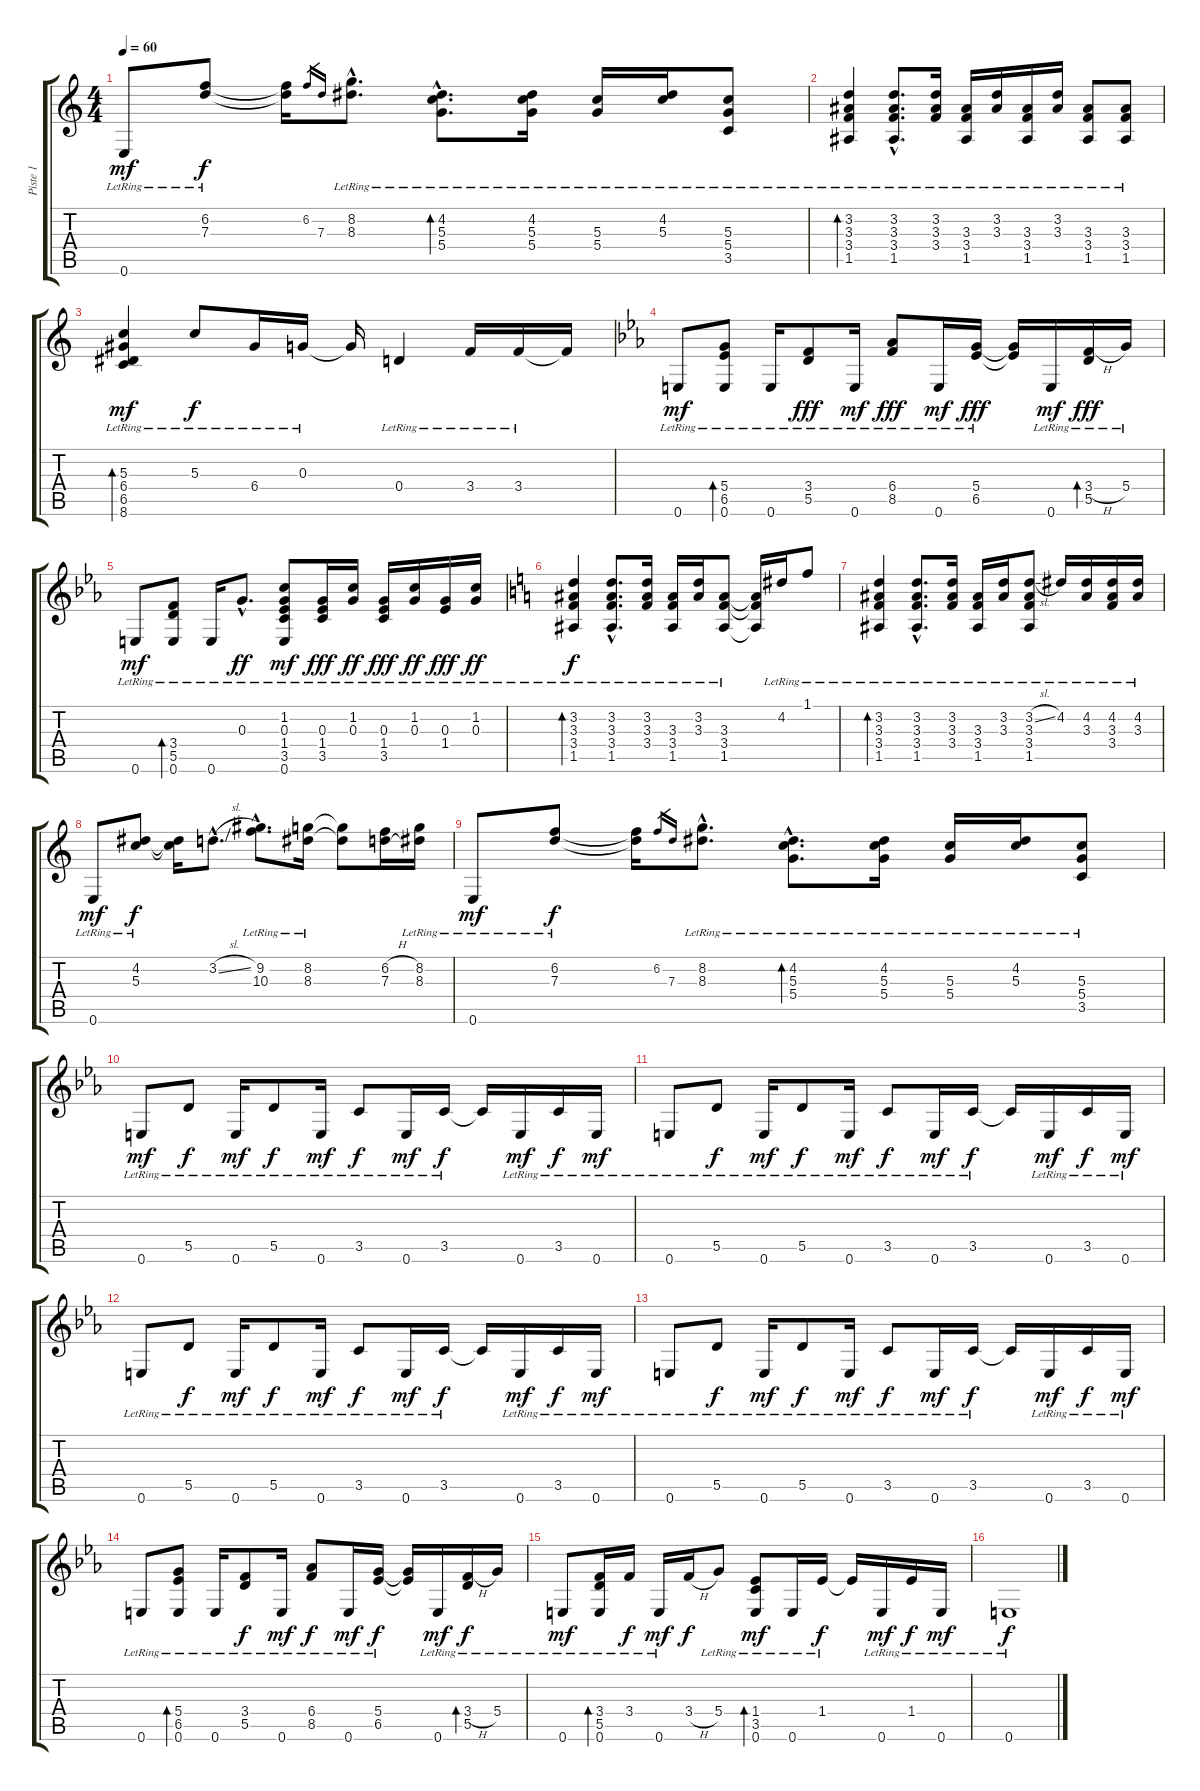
\track ("Piste 1" "Piste 1") {instrument acousticguitarsteel}
\staff {score tabs}
\tuning (E4 B3 G3 D3 A2 E2) {hide}
\ts (4 4)
\tempo 60
\clef g2
\ks c
0.6{lr}.8{dy mf} (6.2{lr} 7.3{lr}).8{dy f} (6.2{t} 7.3{t}).16 6.2.16{gr} 7.3.16{gr} (8.2{hac lr} 8.3{hac lr}).8{d} (4.2{hac lr} 5.3{hac lr} 5.4{hac lr}).8{d bd 120} (4.2{lr} 5.3{lr} 5.4{lr}).16 (5.3{lr} 5.4{lr}).16 (4.2{lr} 5.3{lr}).16 (5.3{lr} 5.4{lr} 3.5{lr}).8 |
(3.2{lr} 3.3{lr} 3.4{lr} 1.5{lr}).4{bd 120} (3.2{hac lr} 3.3{hac lr} 3.4{hac lr} 1.5{hac lr}).8{d} (3.2{lr} 3.3{lr} 3.4{lr}).16 (3.3{lr} 3.4{lr} 1.5{lr}).16 (3.2{lr} 3.3{lr}).16 (3.3{lr} 3.4{lr} 1.5{lr}).16 (3.2{lr} 3.3{lr}).16 (3.3{lr} 3.4{lr} 1.5{lr}).8 (3.3{lr} 3.4{lr} 1.5{lr}).8 |
(5.3{lr} 6.4{lr} 6.5{lr} 8.6{lr}).4{bd 120 dy mf} 5.3{lr}.8{dy f} 6.4{lr}.16 0.3{lr}.16 0.3{t}.16 0.4{lr}.4 3.4{lr}.16 3.4{lr}.16 3.4{t}.16 |
\ks eb
0.6{lr}.8{dy mf} (5.4{lr} 6.5{lr} 0.6{lr}).8{bd 480} 0.6{lr}.16 (3.4{lr} 5.5{lr}).8{dy fff} 0.6{lr}.16{dy mf} (6.4{lr} 8.5{lr}).8{dy fff} 0.6{lr}.16{dy mf} (5.4{lr} 6.5{lr}).16{dy fff} (5.4{t} 6.5{t}).16 0.6{lr}.16{dy mf} (3.4{h} 5.5{lr}).16{bd 480 dy fff} 5.4{lr}.16 |
0.6{lr}.8{dy mf} (3.4{lr} 5.5{lr} 0.6{lr}).8{bd 480} 0.6{lr}.16 0.3{hac lr}.8{d dy ff} (1.2{lr} 0.3{lr} 1.4{lr} 3.5{lr} 0.6{lr}).8{dy mf} (0.3{lr} 1.4{lr} 3.5{lr}).16{dy fff} (1.2{lr} 0.3{lr}).16{dy ff} (0.3{lr} 1.4{lr} 3.5{lr}).16{dy fff} (1.2{lr} 0.3{lr}).16{dy ff} (0.3{lr} 1.4{lr}).16{dy fff} (1.2{lr} 0.3{lr}).16{dy ff} |
\ks c
(3.2{lr} 3.3{lr} 3.4{lr} 1.5{lr}).4{bd 120 dy f} (3.2{hac lr} 3.3{hac lr} 3.4{hac lr} 1.5{hac lr}).8{d} (3.2{lr} 3.3{lr} 3.4{lr}).16 (3.3{lr} 3.4{lr} 1.5{lr}).16 (3.2{lr} 3.3{lr}).16 (3.3{lr} 3.4{lr} 1.5{lr}).8 (3.3{t} 3.4{t} 1.5{t}).16 4.2{lr}.16 1.1{lr}.8 |
(3.2{lr} 3.3{lr} 3.4{lr} 1.5{lr}).4{bd 120} (3.2{hac lr} 3.3{hac lr} 3.4{hac lr} 1.5{hac lr}).8{d} (3.2{lr} 3.3{lr} 3.4{lr}).16 (3.3{lr} 3.4{lr} 1.5{lr}).16 (3.2{lr} 3.3{lr}).16 (3.2{sl} 3.3{lr} 3.4{lr} 1.5{lr}).8 4.2{lr}.16 (4.2{lr} 3.3{lr}).16 (4.2{lr} 3.3{lr} 3.4{lr}).16 (4.2{lr} 3.3{lr}).16 |
0.6{lr}.8{dy mf} (4.2{lr} 5.3{lr}).8{dy f} (4.2{t} 5.3{t}).16 3.2{sl hac}.8{d} (9.2{hac lr} 10.3{hac lr}).8{d} (8.2{lr} 8.3{lr}).16 (8.2{t} 8.3{t}).8 (6.2{h} 7.3{h}).16 (8.2{lr} 8.3{lr}).16 |
0.6{lr}.8{dy mf} (6.2{lr} 7.3{lr}).8{dy f} (6.2{t} 7.3{t}).16 6.2.16{gr} 7.3.16{gr} (8.2{hac lr} 8.3{hac lr}).8{d} (4.2{hac lr} 5.3{hac lr} 5.4{hac lr}).8{d bd 120} (4.2{lr} 5.3{lr} 5.4{lr}).16 (5.3{lr} 5.4{lr}).16 (4.2{lr} 5.3{lr}).16 (5.3{lr} 5.4{lr} 3.5{lr}).8 |
\ks eb
0.6{lr}.8{dy mf} 5.5{lr}.8{dy f} 0.6{lr}.16{dy mf} 5.5{lr}.8{dy f} 0.6{lr}.16{dy mf} 3.5{lr}.8{dy f} 0.6{lr}.16{dy mf} 3.5{lr}.16{dy f} 3.5{t}.16 0.6{lr}.16{dy mf} 3.5{lr}.16{dy f} 0.6{lr}.16{dy mf} |
0.6{lr}.8 5.5{lr}.8{dy f} 0.6{lr}.16{dy mf} 5.5{lr}.8{dy f} 0.6{lr}.16{dy mf} 3.5{lr}.8{dy f} 0.6{lr}.16{dy mf} 3.5{lr}.16{dy f} 3.5{t}.16 0.6{lr}.16{dy mf} 3.5{lr}.16{dy f} 0.6{lr}.16{dy mf} |
0.6{lr}.8 5.5{lr}.8{dy f} 0.6{lr}.16{dy mf} 5.5{lr}.8{dy f} 0.6{lr}.16{dy mf} 3.5{lr}.8{dy f} 0.6{lr}.16{dy mf} 3.5{lr}.16{dy f} 3.5{t}.16 0.6{lr}.16{dy mf} 3.5{lr}.16{dy f} 0.6{lr}.16{dy mf} |
0.6{lr}.8 5.5{lr}.8{dy f} 0.6{lr}.16{dy mf} 5.5{lr}.8{dy f} 0.6{lr}.16{dy mf} 3.5{lr}.8{dy f} 0.6{lr}.16{dy mf} 3.5{lr}.16{dy f} 3.5{t}.16 0.6{lr}.16{dy mf} 3.5{lr}.16{dy f} 0.6{lr}.16{dy mf} |
0.6{lr}.8 (5.4{lr} 6.5{lr} 0.6{lr}).8{bd 480} 0.6{lr}.16 (3.4{lr} 5.5{lr}).8{dy f} 0.6{lr}.16{dy mf} (6.4{lr} 8.5{lr}).8{dy f} 0.6{lr}.16{dy mf} (5.4{lr} 6.5{lr}).16{dy f} (5.4{t} 6.5{t}).16 0.6{lr}.16{dy mf} (3.4{h} 5.5{lr}).16{bd 480 dy f} 5.4{lr}.16 |
0.6{lr}.8{dy mf} (3.4{lr} 5.5{lr} 0.6{lr}).16{bd 480} 3.4{lr}.16{dy f} 0.6{lr}.16{dy mf} 3.4{h}.16{dy f} 5.4{lr}.8 (1.4{lr} 3.5{lr} 0.6{lr}).8{bd 480 dy mf} 0.6{lr}.16 1.4{lr}.16{dy f} 1.4{t}.16 0.6{lr}.16{dy mf} 1.4{lr}.16{dy f} 0.6{lr}.16{dy mf} |
0.6{lr}.1{dy f}
